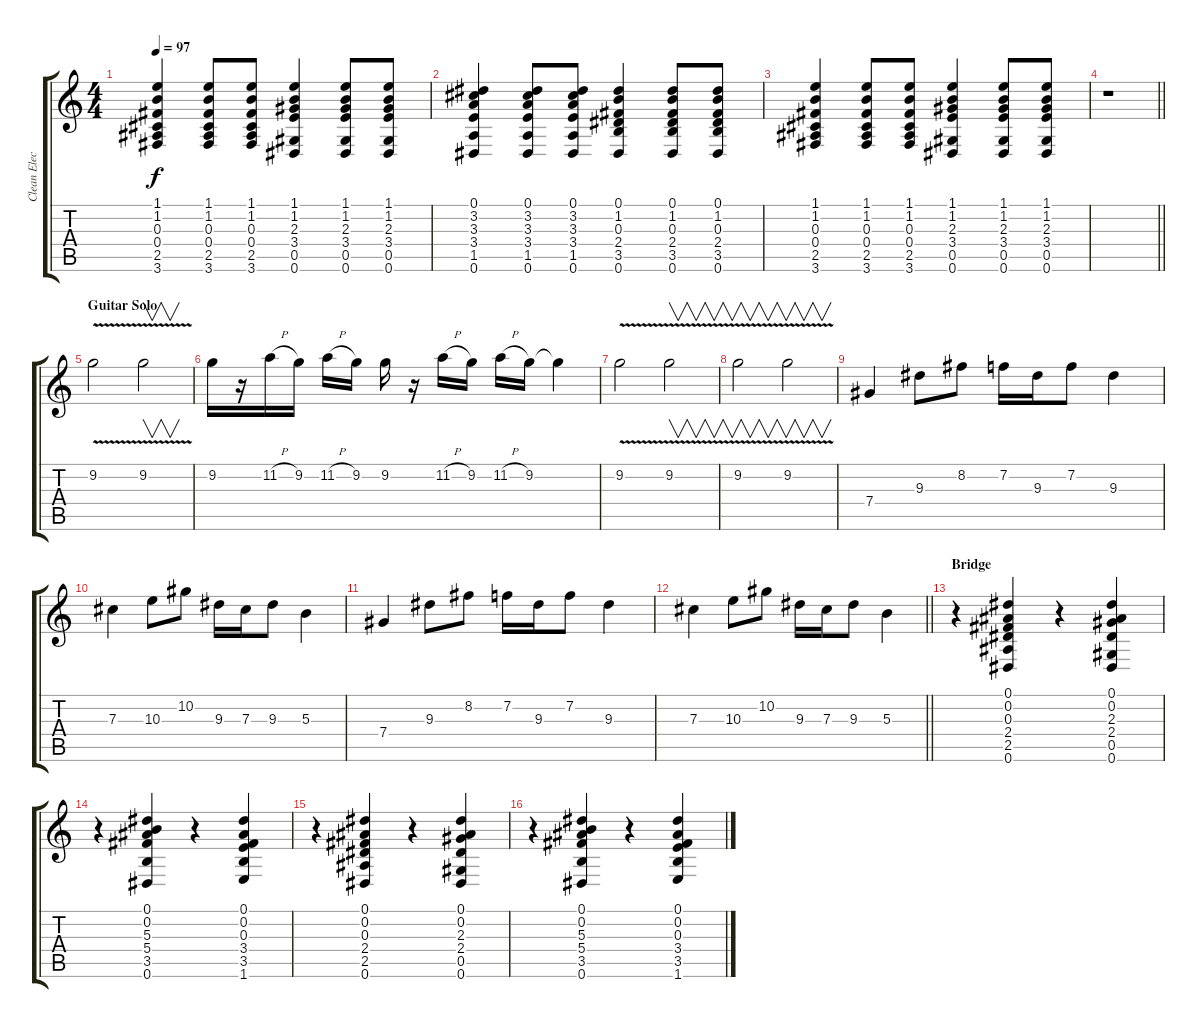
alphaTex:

\track ("Clean Electric Guitar" "Clean Elec") {instrument electricguitarclean}
\staff {score tabs}
\tuning (Eb4 Bb3 Gb3 Db3 Ab2 Eb2) {hide}
\ts (4 4)
\tempo 97
\clef g2
\ks c
(1.1 1.2 0.3 0.4 2.5 3.6).4{dy f} (1.1 1.2 0.3 0.4 2.5 3.6).8 (1.1 1.2 0.3 0.4 2.5 3.6).8 (1.1 1.2 2.3 3.4 0.5 0.6).4 (1.1 1.2 2.3 3.4 0.5 0.6).8 (1.1 1.2 2.3 3.4 0.5 0.6).8 |
(0.1 3.2 3.3 3.4 1.5 0.6).4 (0.1 3.2 3.3 3.4 1.5 0.6).8 (0.1 3.2 3.3 3.4 1.5 0.6).8 (0.1 1.2 0.3 2.4 3.5 0.6).4 (0.1 1.2 0.3 2.4 3.5 0.6).8 (0.1 1.2 0.3 2.4 3.5 0.6).8 |
(1.1 1.2 0.3 0.4 2.5 3.6).4 (1.1 1.2 0.3 0.4 2.5 3.6).8 (1.1 1.2 0.3 0.4 2.5 3.6).8 (1.1 1.2 2.3 3.4 0.5 0.6).4 (1.1 1.2 2.3 3.4 0.5 0.6).8 (1.1 1.2 2.3 3.4 0.5 0.6).8 |
\barLineRight lightlight
r.1 |
\section ("" "Guitar Solo")
9.2{v}.2 9.2{v}.2{v} |
9.2.16 r.16{beam split} 11.2{h}.16{beam merge} 9.2.16{beam split} 11.2{h}.16{beam merge} 9.2.16{beam split} 9.2.16 r.16{beam split} 11.2{h}.16{beam merge} 9.2.16{beam split} 11.2{h}.16{beam merge} 9.2.16 9.2{t}.4 |
9.2{v}.2 9.2{v}.2{v} |
9.2{v}.2{v} 9.2{v}.2{v} |
7.4.4 9.3.8 8.2.8 7.2.16 9.3.16 7.2.8 9.3.4 |
7.3.4 10.3.8 10.2.8 9.3.16 7.3.16 9.3.8 5.3.4 |
7.4.4 9.3.8 8.2.8 7.2.16 9.3.16 7.2.8 9.3.4 |
\barLineRight lightlight
7.3.4 10.3.8 10.2.8 9.3.16 7.3.16 9.3.8 5.3.4 |
\section ("" "Bridge")
r.4 (0.1 0.2 0.3 2.4 2.5 0.6).4 r.4 (0.1 0.2 2.3 2.4 0.5 0.6).4 |
r.4 (0.1 0.2 5.3 5.4 3.5 0.6).4 r.4 (0.1 0.2 0.3 3.4 3.5 1.6).4 |
r.4 (0.1 0.2 0.3 2.4 2.5 0.6).4 r.4 (0.1 0.2 2.3 2.4 0.5 0.6).4 |
r.4 (0.1 0.2 5.3 5.4 3.5 0.6).4 r.4 (0.1 0.2 0.3 3.4 3.5 1.6).4
